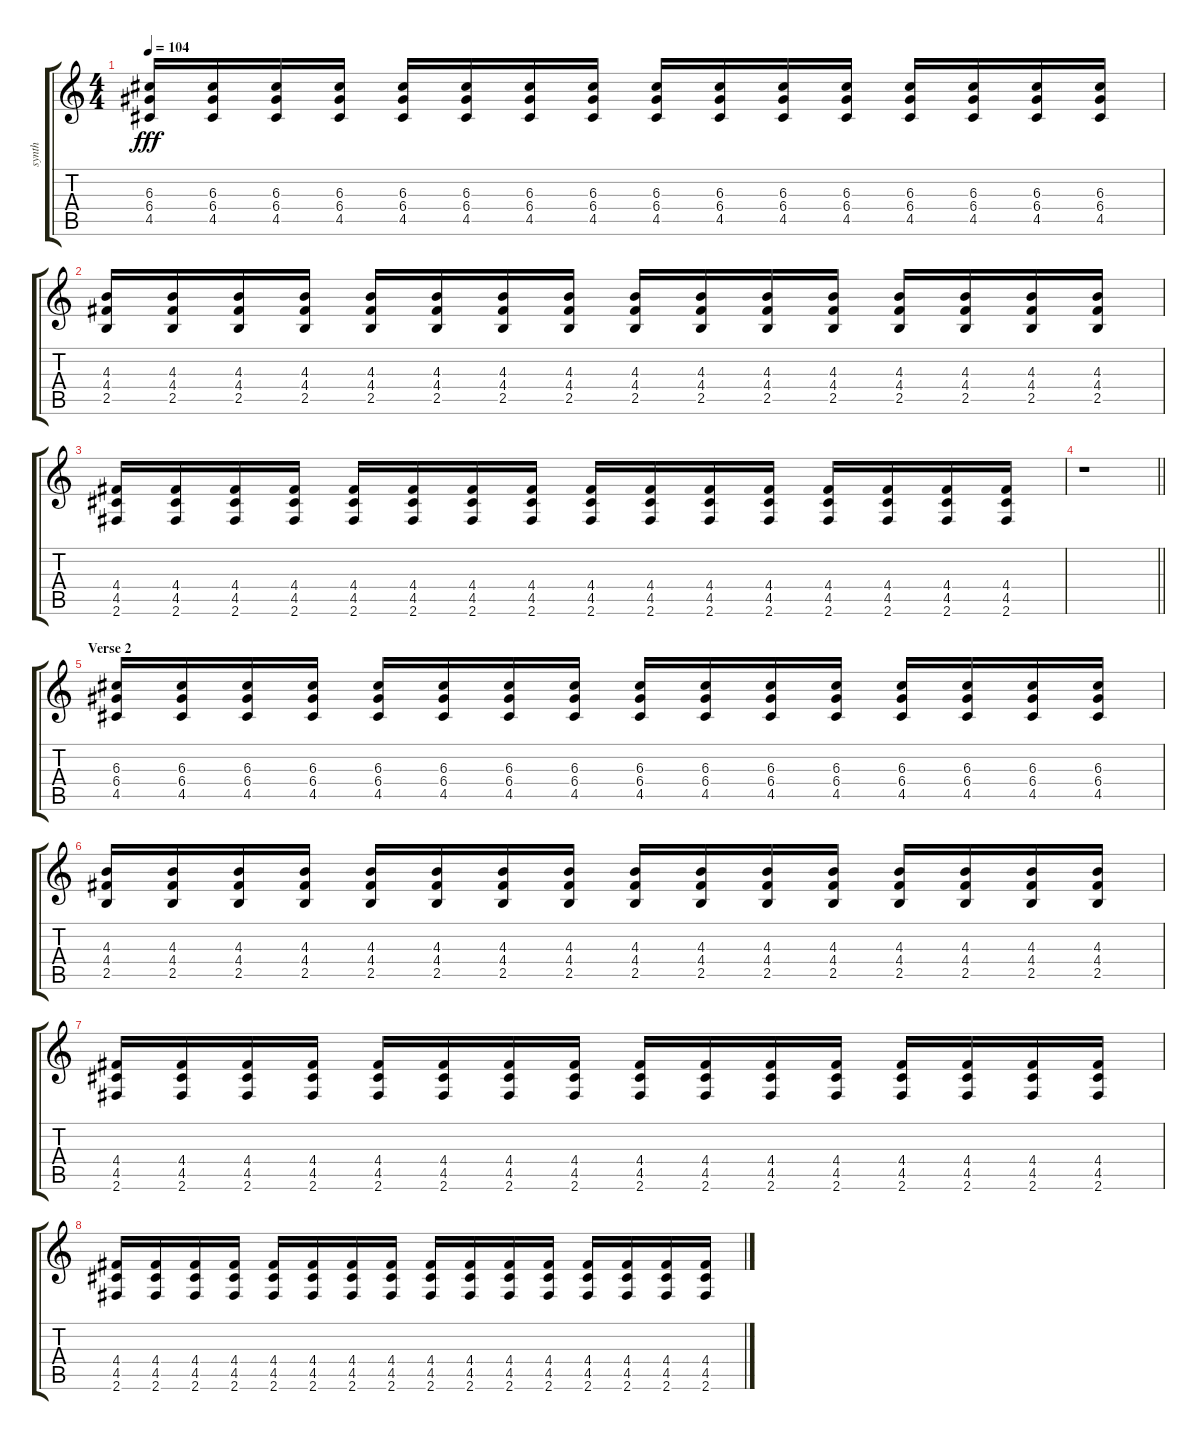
\track ("synth" "synth") {instrument acousticbass}
\staff {score tabs}
\tuning (E4 B3 G3 D3 A2 E2) {hide}
\ts (4 4)
\tempo 104
\clef g2
\ks c
(6.3 6.4 4.5).16{dy fff} (6.3 6.4 4.5).16 (6.3 6.4 4.5).16 (6.3 6.4 4.5).16 (6.3 6.4 4.5).16 (6.3 6.4 4.5).16 (6.3 6.4 4.5).16 (6.3 6.4 4.5).16 (6.3 6.4 4.5).16 (6.3 6.4 4.5).16 (6.3 6.4 4.5).16 (6.3 6.4 4.5).16 (6.3 6.4 4.5).16 (6.3 6.4 4.5).16 (6.3 6.4 4.5).16 (6.3 6.4 4.5).16 |
(4.3 4.4 2.5).16 (4.3 4.4 2.5).16 (4.3 4.4 2.5).16 (4.3 4.4 2.5).16 (4.3 4.4 2.5).16 (4.3 4.4 2.5).16 (4.3 4.4 2.5).16 (4.3 4.4 2.5).16 (4.3 4.4 2.5).16 (4.3 4.4 2.5).16 (4.3 4.4 2.5).16 (4.3 4.4 2.5).16 (4.3 4.4 2.5).16 (4.3 4.4 2.5).16 (4.3 4.4 2.5).16 (4.3 4.4 2.5).16 |
(4.4 4.5 2.6).16 (4.4 4.5 2.6).16 (4.4 4.5 2.6).16 (4.4 4.5 2.6).16 (4.4 4.5 2.6).16 (4.4 4.5 2.6).16 (4.4 4.5 2.6).16 (4.4 4.5 2.6).16 (4.4 4.5 2.6).16 (4.4 4.5 2.6).16 (4.4 4.5 2.6).16 (4.4 4.5 2.6).16 (4.4 4.5 2.6).16 (4.4 4.5 2.6).16 (4.4 4.5 2.6).16 (4.4 4.5 2.6).16 |
\barLineRight lightlight
r.1 |
\section ("" "Verse 2")
(6.3 6.4 4.5).16 (6.3 6.4 4.5).16 (6.3 6.4 4.5).16 (6.3 6.4 4.5).16 (6.3 6.4 4.5).16 (6.3 6.4 4.5).16 (6.3 6.4 4.5).16 (6.3 6.4 4.5).16 (6.3 6.4 4.5).16 (6.3 6.4 4.5).16 (6.3 6.4 4.5).16 (6.3 6.4 4.5).16 (6.3 6.4 4.5).16 (6.3 6.4 4.5).16 (6.3 6.4 4.5).16 (6.3 6.4 4.5).16 |
(4.3 4.4 2.5).16 (4.3 4.4 2.5).16 (4.3 4.4 2.5).16 (4.3 4.4 2.5).16 (4.3 4.4 2.5).16 (4.3 4.4 2.5).16 (4.3 4.4 2.5).16 (4.3 4.4 2.5).16 (4.3 4.4 2.5).16 (4.3 4.4 2.5).16 (4.3 4.4 2.5).16 (4.3 4.4 2.5).16 (4.3 4.4 2.5).16 (4.3 4.4 2.5).16 (4.3 4.4 2.5).16 (4.3 4.4 2.5).16 |
(4.4 4.5 2.6).16 (4.4 4.5 2.6).16 (4.4 4.5 2.6).16 (4.4 4.5 2.6).16 (4.4 4.5 2.6).16 (4.4 4.5 2.6).16 (4.4 4.5 2.6).16 (4.4 4.5 2.6).16 (4.4 4.5 2.6).16 (4.4 4.5 2.6).16 (4.4 4.5 2.6).16 (4.4 4.5 2.6).16 (4.4 4.5 2.6).16 (4.4 4.5 2.6).16 (4.4 4.5 2.6).16 (4.4 4.5 2.6).16 |
(4.4 4.5 2.6).16 (4.4 4.5 2.6).16 (4.4 4.5 2.6).16 (4.4 4.5 2.6).16 (4.4 4.5 2.6).16 (4.4 4.5 2.6).16 (4.4 4.5 2.6).16 (4.4 4.5 2.6).16 (4.4 4.5 2.6).16 (4.4 4.5 2.6).16 (4.4 4.5 2.6).16 (4.4 4.5 2.6).16 (4.4 4.5 2.6).16 (4.4 4.5 2.6).16 (4.4 4.5 2.6).16 (4.4 4.5 2.6).16
